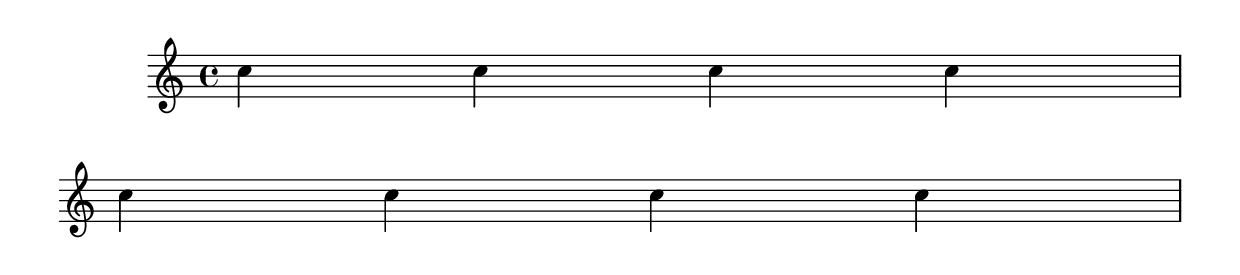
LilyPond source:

%% DO NOT EDIT this file manually; it is automatically
%% generated from LSR http://lsr.dsi.unimi.it
%% Make any changes in LSR itself, or in Documentation/snippets/new/ ,
%% and then run scripts/auxiliar/makelsr.py
%%
%% This file is in the public domain.
\version "2.14.0"

\header {
  lsrtags = "rhythms, contexts-and-engravers"

%% Translation of GIT committish: 6977ddc9a3b63ea810eaecb864269c7d847ccf98
  texidoces = "

Se pueden eliminar completamente los números de compás quitando el
grabador @code{Bar_number_engraver} del contexto de @code{Score}.

"

  doctitlees = "Suprimir los números de compás de toda la partitura"



%% Translation of GIT committish: 0a868be38a775ecb1ef935b079000cebbc64de40
  texidocde = "
Taktnummern können vollkommen aus den Noten entfernt werden, indem
man den @code{Bar_number_engraver} aus dem @code{Score}-Kontext
entfernt.

"
  doctitlede = "Entfernung von Taktnummern in einer Partitur"



%% Translation of GIT committish: 374d57cf9b68ddf32a95409ce08ba75816900f6b
  texidocfr = "
Désactiver le graveur concerné --- @code{Bar_number_engraver} ---
donnera une partition  --- contexte @code{Score} --- sans numéros de
mesure.

"
  doctitlefr = "Supprimer les numéros de mesure d'une partition"


  texidoc = "
Bar numbers can be removed entirely by removing the
@code{Bar_number_engraver} from the @code{Score} context.

"
  doctitle = "Removing bar numbers from a score"
} % begin verbatim

\layout {
  \context {
    \Score
    \remove "Bar_number_engraver"
  }
}

\relative c'' {
  c4 c c c \break
  c4 c c c
}

